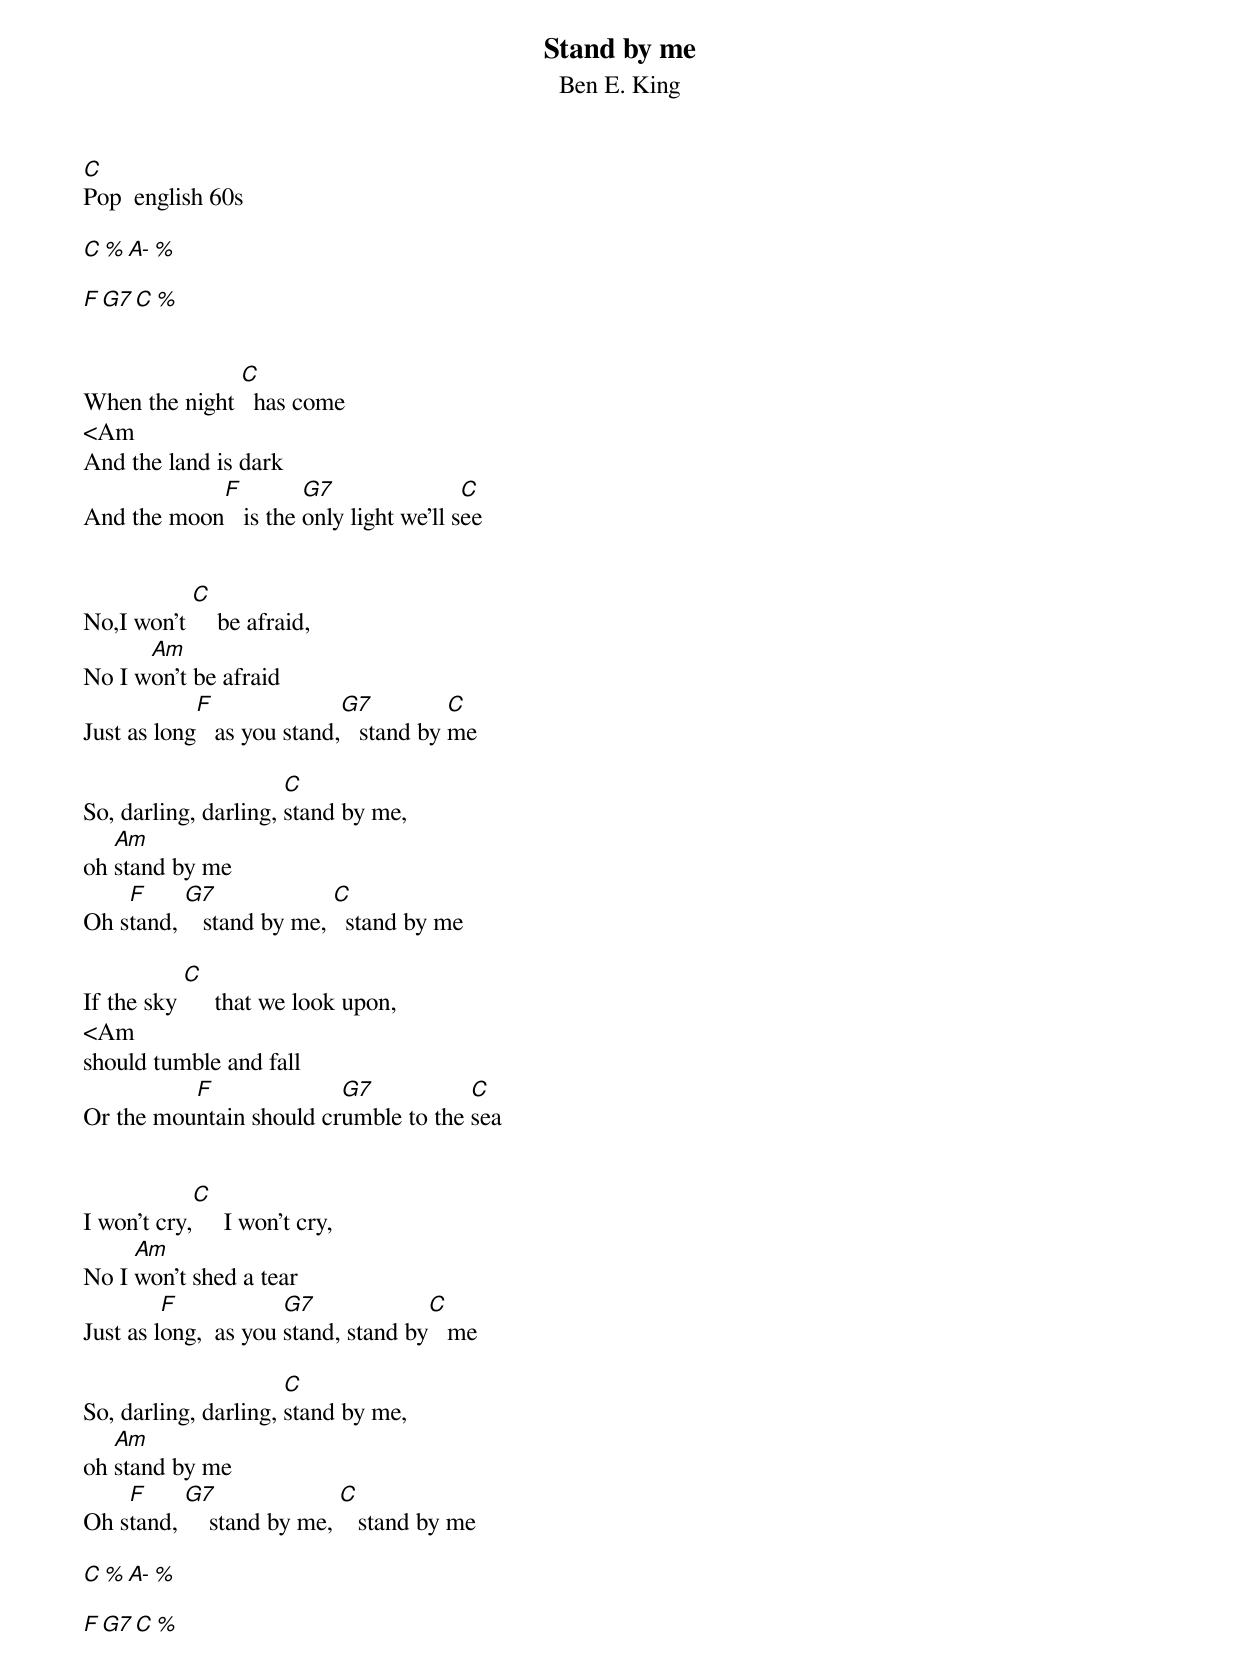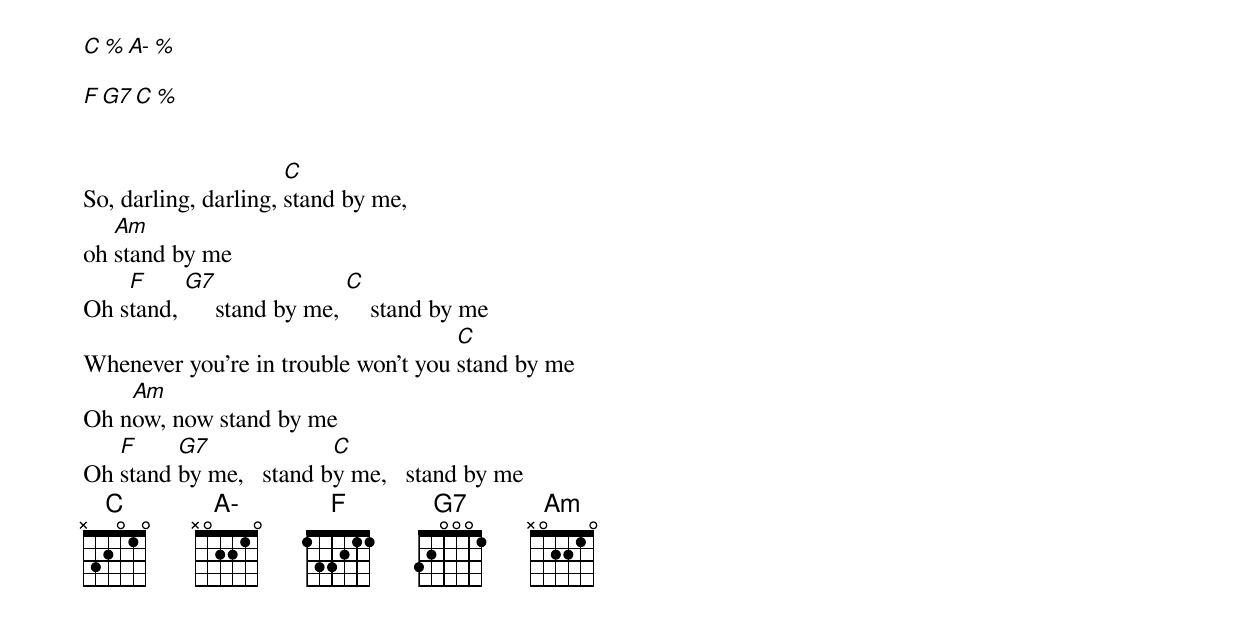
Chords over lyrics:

Stand by me
Ben E. King
C
Pop  english 60s

C       %         A-        %

F       G7        C         %


               C
When the night   has come
<Am
And the land is dark
            F         G7                C
And the moon   is the only light we'll see


           C
No,I won't     be afraid,
      Am
No I won't be afraid
            F               G7          C
Just as long   as you stand,   stand by me

                      C
So, darling, darling, stand by me,
   Am
oh stand by me
    F     G7              C
Oh stand,    stand by me,   stand by me

           C
If the sky      that we look upon,
<Am
should tumble and fall
          F              G7           C
Or the mountain should crumble to the sea


            C
I won't cry,     I won't cry,
     Am
No I won't shed a tear
         F            G7             C
Just as long,  as you stand, stand by   me

                      C
So, darling, darling, stand by me,
   Am
oh stand by me
    F     G7               C
Oh stand,     stand by me,    stand by me

C       %         A-        %

F       G7        C         %

C       %         A-        %

F       G7        C         %


                      C
So, darling, darling, stand by me,
   Am
oh stand by me
    F     G7                C
Oh stand,      stand by me,     stand by me
                                     C
Whenever you're in trouble won't you stand by me
    Am
Oh now, now stand by me
   F     G7              C
Oh stand by me,   stand by me,   stand by me
